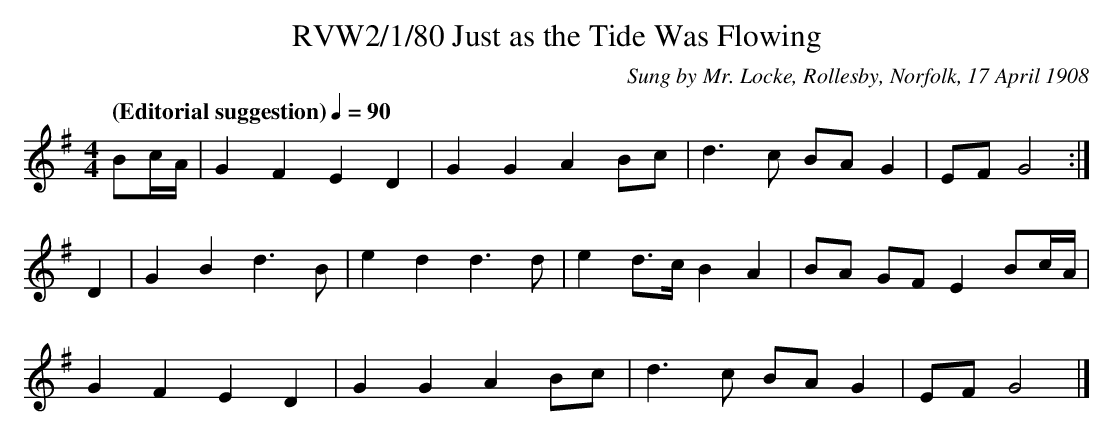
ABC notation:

X:1
T:RVW2/1/80 Just as the Tide Was Flowing
C:Sung by Mr. Locke, Rollesby, Norfolk, 17 April 1908
L:1/8
Q:"(Editorial suggestion)" 1/4=90
M:4/4
K:G
Bc/A/ | G2 F2 E2 D2 | G2 G2 A2 Bc | d3 c BA G2 | EF G4 :|
D2 | G2 B2 d3 B | e2 d2 d3 d | e2 d>c B2 A2 | BA GF E2 Bc/A/ |
G2 F2 E2 D2 | G2 G2 A2 Bc | d3 c BA G2 | EF G4 |]
